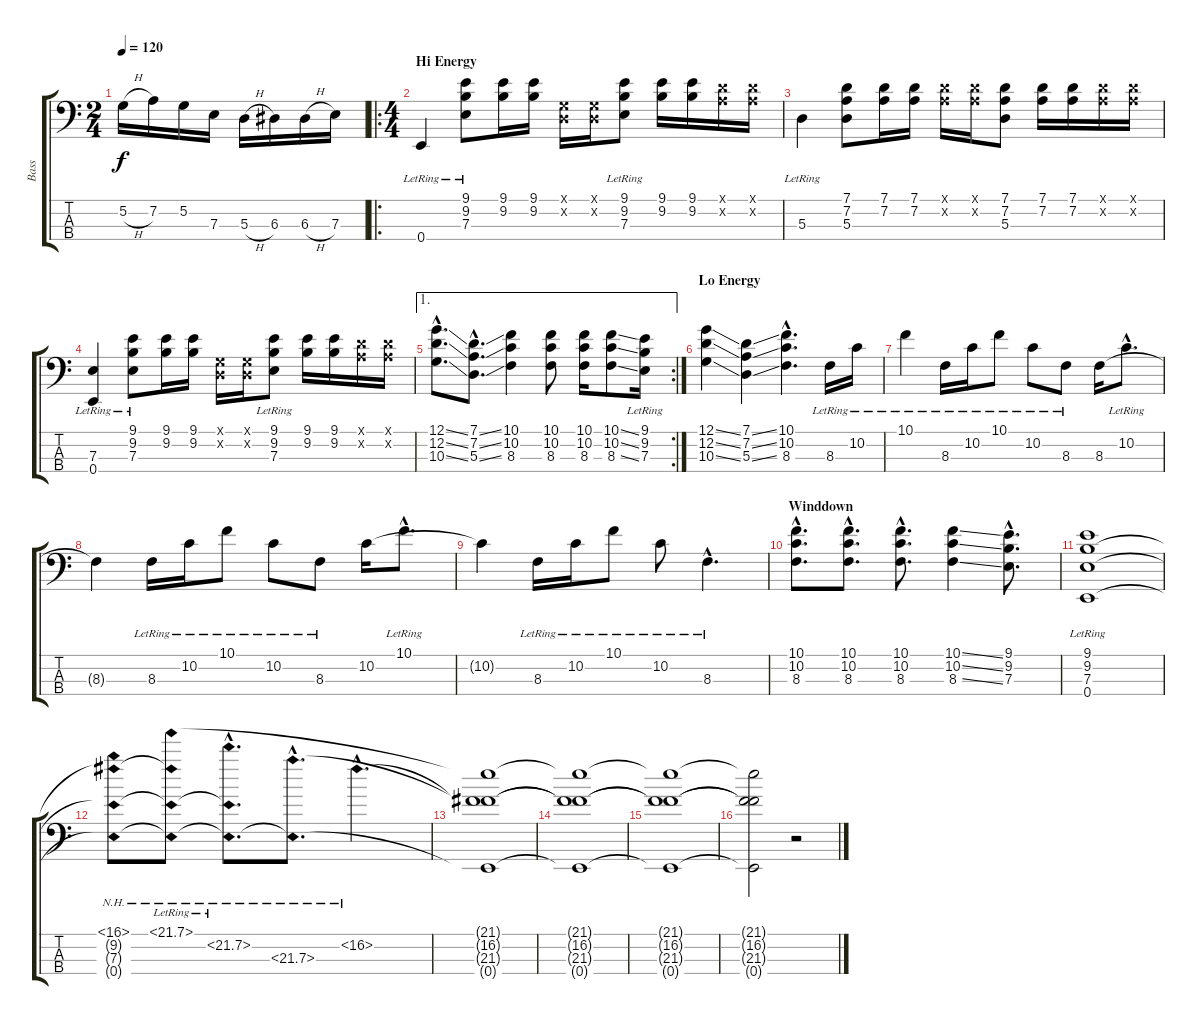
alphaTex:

\track ("Bass" "Bass") {instrument electricbassfinger}
\staff {score tabs}
\tuning (G2 D2 A1 E1) {hide}
\ts (2 4)
\tempo 120
\clef f4
\ks c
5.2{h}.16{dy f} 7.2.16 5.2.16 7.3.16 5.3{h}.16 6.3.16 6.3{h}.16 7.3.16 |
\ro
\ts (4 4)
\section ("" "Hi Energy")
0.4{lr}.4 (9.1 9.2 7.3{lr}).8 (9.1 9.2).16 (9.1 9.2).16 (0.1{x} 0.2{x}).16 (0.1{x} 0.2{x}).16 (9.1 9.2 7.3{lr}).8 (9.1 9.2).16 (9.1 9.2).16 (7.1{x} 7.2{x}).16 (7.1{x} 7.2{x}).16 |
5.3{lr}.4 (7.1 7.2 5.3).8 (7.1 7.2).16 (7.1 7.2).16 (7.1{x} 7.2{x}).16 (7.1{x} 7.2{x}).16 (7.1 7.2 5.3).8 (7.1 7.2).16 (7.1 7.2).16 (7.1{x} 7.2{x}).16 (7.1{x} 7.2{x}).16 |
(7.3 0.4{lr}).4 (9.1 9.2 7.3{lr}).8 (9.1 9.2).16 (9.1 9.2).16 (0.1{x} 0.2{x}).16 (0.1{x} 0.2{x}).16 (9.1 9.2 7.3{lr}).8 (9.1 9.2).16 (9.1 9.2).16 (7.1{x} 7.2{x}).16 (7.1{x} 7.2{x}).16 |
\ae 1
\rc 2
(12.1{ss hac} 12.2{ss hac} 10.3{ss hac}).8{d} (7.1{ss hac} 7.2{ss hac} 5.3{ss hac}).8{d} (10.1 10.2 8.3).4 (10.1 10.2 8.3).8 (10.1 10.2 8.3).16 (10.1{ss} 10.2{ss} 8.3{ss}).8 (9.1{lr} 9.2{lr} 7.3{lr}).16 |
\section ("" "Lo Energy")
(12.1{ss} 12.2{ss} 10.3{ss}).4 (7.1{ss} 7.2{ss} 5.3{ss}).4 (10.1{hac} 10.2{hac} 8.3{hac}).4{d} 8.3{lr}.16 10.2{lr}.16 |
10.1{lr}.4 8.3{lr}.16 10.2{lr}.16 10.1{lr}.8 10.2{lr}.8 8.3{lr}.8 8.3.16 10.2{hac lr}.8{d} |
8.3{t}.4 8.3{lr}.16 10.2{lr}.16 10.1{lr}.8 10.2{lr}.8 8.3{lr}.8 10.2.16 10.1{hac lr}.8{d} |
10.2{t}.4 8.3{lr}.16 10.2{lr}.16 10.1{lr}.8 10.2{lr}.8 8.3{hac lr}.4{d} |
\section ("" "Winddown")
(10.1{hac} 10.2{hac} 8.3{hac}).8{d} (10.1{hac} 10.2{hac} 8.3{hac}).8{d} (10.1{hac} 10.2{hac} 8.3{hac}).8{d} (10.1{ss} 10.2{ss} 8.3{ss}).4 (9.1{hac} 9.2{hac} 7.3{hac}).8{d} |
(9.1{lr} 9.2{lr} 7.3{lr} 0.4{lr}).1 |
(16.1{nh} 9.2{nh t} 7.3{nh t} 0.4{nh t}).8 (21.1{nh lr} 9.2{nh t} 7.3{nh t} 0.4{nh t}).8 (21.2{nh hac lr} 7.3{nh hac t} 0.4{nh hac t}).8{d} (21.3{nh hac} 0.4{nh hac t}).8{d} 16.2{nh hac}.4{d} |
(21.1{t} 16.2{t} 21.3{t} 0.4{t}).1 |
(21.1{t} 16.2{t} 21.3{t} 0.4{t}).1{volume 0} |
(21.1{t} 16.2{t} 21.3{t} 0.4{t}).1 |
(21.1{t} 16.2{t} 21.3{t} 0.4{t}).2 r.2{volume 16}
